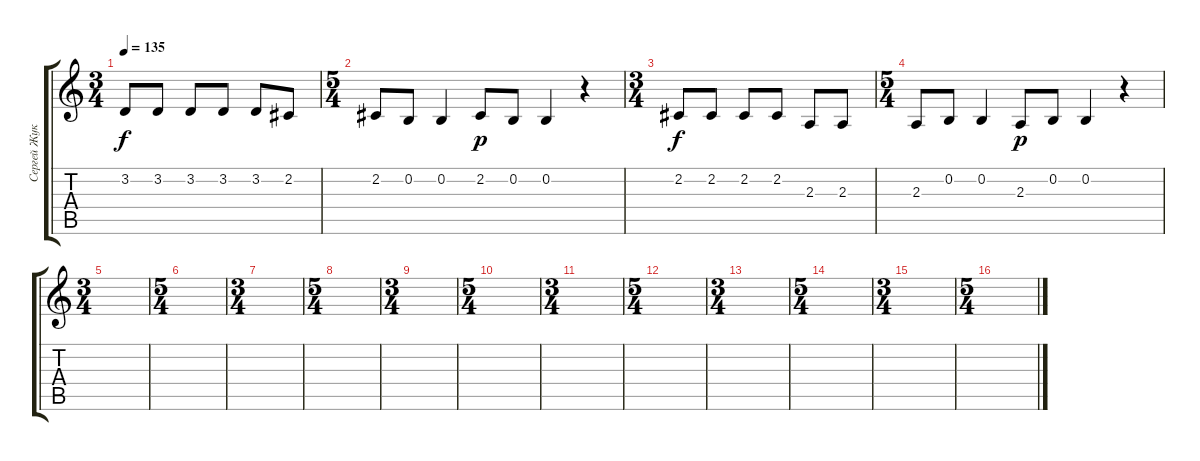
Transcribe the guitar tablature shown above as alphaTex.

\track ("Сергей Жуков (вокал)" "Сергей Жук") {instrument piccolo}
\staff {score tabs}
\tuning (E4 B3 G3 D3 A2 E2) {hide}
\ts (3 4)
\tempo 135
\clef g2
\ks c
3.2.8{dy f} 3.2.8 3.2.8 3.2.8 3.2.8 2.2.8 |
\ts (5 4)
2.2.8 0.2.8 0.2.4 2.2.8{dy p} 0.2.8 0.2.4 r.4 |
\ts (3 4)
2.2.8{dy f} 2.2.8 2.2.8 2.2.8 2.3.8 2.3.8 |
\ts (5 4)
2.3.8 0.2.8 0.2.4 2.3.8{dy p} 0.2.8 0.2.4 r.4 |
\ts (3 4)
|
\ts (5 4)
|
\ts (3 4)
|
\ts (5 4)
|
\ts (3 4)
|
\ts (5 4)
|
\ts (3 4)
|
\ts (5 4)
|
\ts (3 4)
|
\ts (5 4)
|
\ts (3 4)
|
\ts (5 4)
